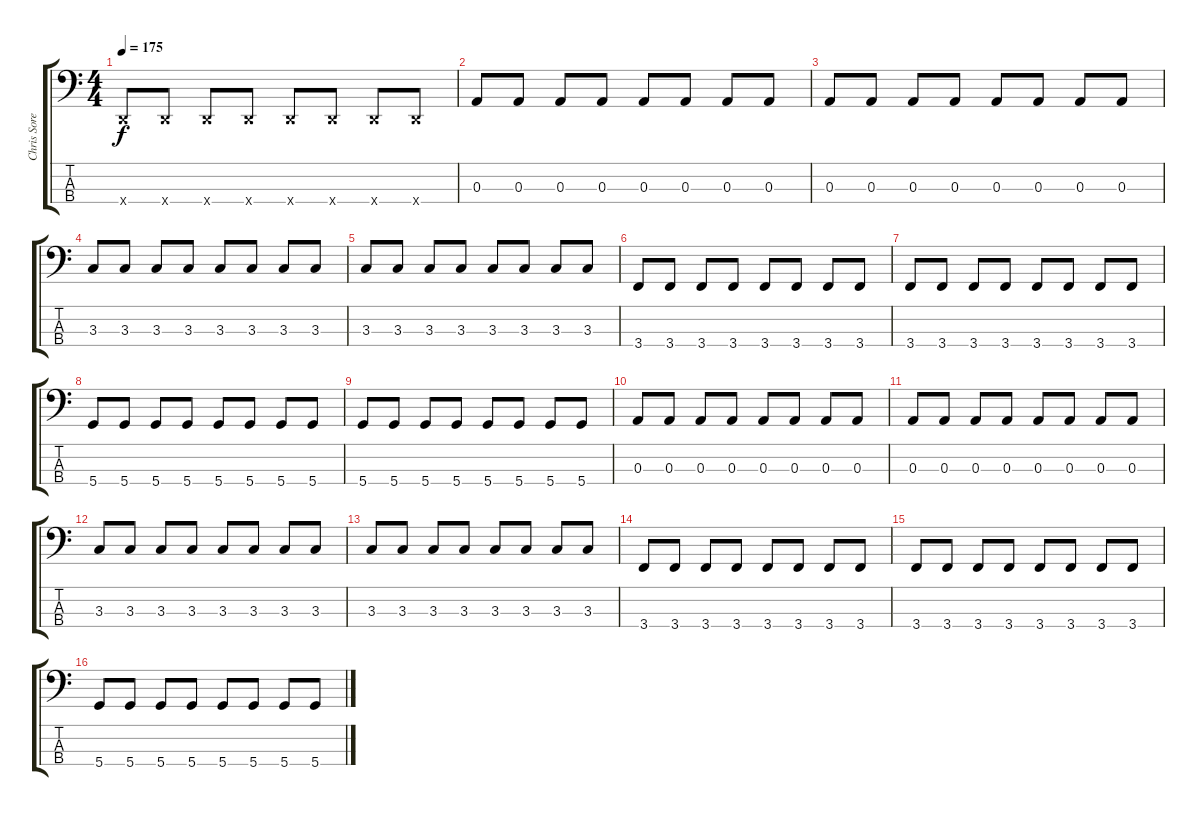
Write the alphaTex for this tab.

\track ("Chris Sorenson" "Chris Sore") {instrument electricbasspick}
\staff {score tabs}
\tuning (G2 D2 A1 D1) {hide}
\ts (4 4)
\tempo 175
\clef f4
\ks c
0.4{x}.8{dy f instrument electricbasspick} 0.4{x}.8 0.4{x}.8 0.4{x}.8 0.4{x}.8 0.4{x}.8 0.4{x}.8 0.4{x}.8 |
0.3.8 0.3.8 0.3.8 0.3.8 0.3.8 0.3.8 0.3.8 0.3.8 |
0.3.8 0.3.8 0.3.8 0.3.8 0.3.8 0.3.8 0.3.8 0.3.8 |
3.3.8 3.3.8 3.3.8 3.3.8 3.3.8 3.3.8 3.3.8 3.3.8 |
3.3.8 3.3.8 3.3.8 3.3.8 3.3.8 3.3.8 3.3.8 3.3.8 |
3.4.8 3.4.8 3.4.8 3.4.8 3.4.8 3.4.8 3.4.8 3.4.8 |
3.4.8 3.4.8 3.4.8 3.4.8 3.4.8 3.4.8 3.4.8 3.4.8 |
5.4.8 5.4.8 5.4.8 5.4.8 5.4.8 5.4.8 5.4.8 5.4.8 |
5.4.8 5.4.8 5.4.8 5.4.8 5.4.8 5.4.8 5.4.8 5.4.8 |
0.3.8 0.3.8 0.3.8 0.3.8 0.3.8 0.3.8 0.3.8 0.3.8 |
0.3.8 0.3.8 0.3.8 0.3.8 0.3.8 0.3.8 0.3.8 0.3.8 |
3.3.8 3.3.8 3.3.8 3.3.8 3.3.8 3.3.8 3.3.8 3.3.8 |
3.3.8 3.3.8 3.3.8 3.3.8 3.3.8 3.3.8 3.3.8 3.3.8 |
3.4.8 3.4.8 3.4.8 3.4.8 3.4.8 3.4.8 3.4.8 3.4.8 |
3.4.8 3.4.8 3.4.8 3.4.8 3.4.8 3.4.8 3.4.8 3.4.8 |
5.4.8 5.4.8 5.4.8 5.4.8 5.4.8 5.4.8 5.4.8 5.4.8
